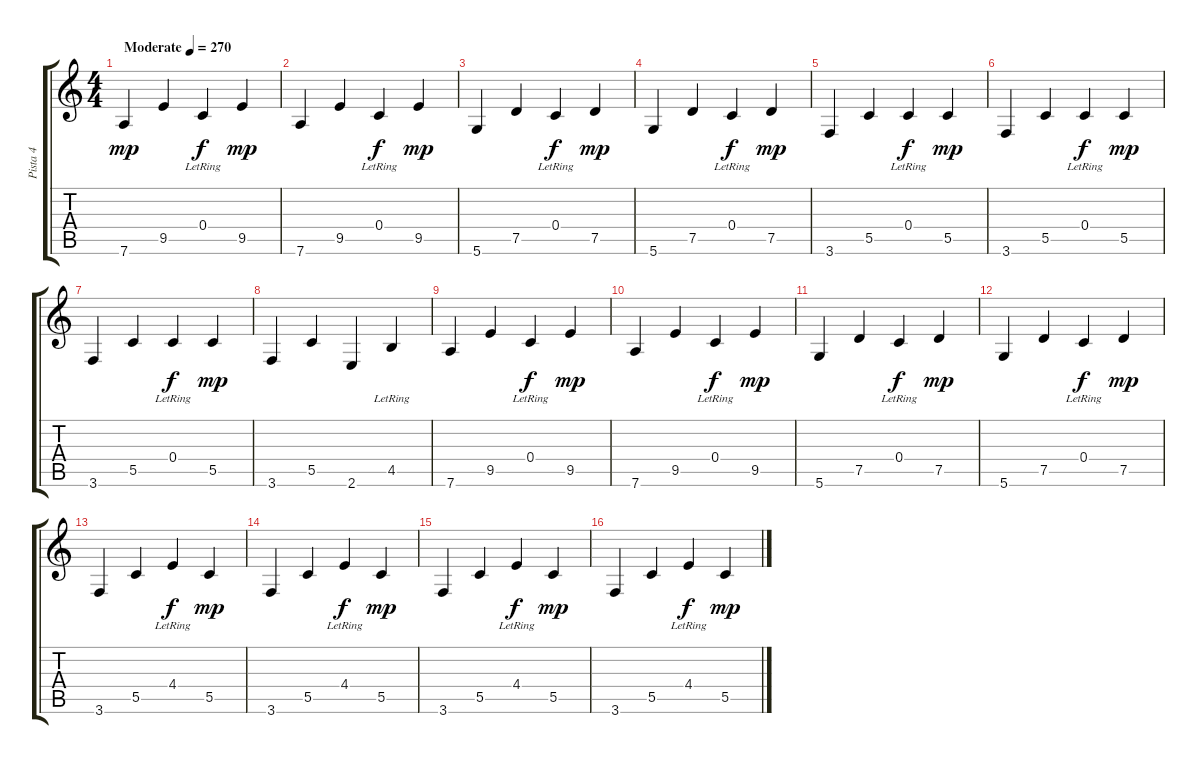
\track ("Pista 4" "Pista 4") {instrument distortionguitar}
\staff {score tabs}
\tuning (D4 A3 F3 C3 G2 D2) {hide}
\ts (4 4)
\tempo (270 "Moderate")
\clef g2
\ks c
7.6.4{dy mp instrument distortionguitar} 9.5.4 0.4{lr}.4{dy f} 9.5.4{dy mp} |
7.6.4 9.5.4 0.4{lr}.4{dy f} 9.5.4{dy mp} |
5.6.4 7.5.4 0.4{lr}.4{dy f} 7.5.4{dy mp} |
5.6.4 7.5.4 0.4{lr}.4{dy f} 7.5.4{dy mp} |
3.6.4 5.5.4 0.4{lr}.4{dy f} 5.5.4{dy mp} |
3.6.4 5.5.4 0.4{lr}.4{dy f} 5.5.4{dy mp} |
3.6.4 5.5.4 0.4{lr}.4{dy f} 5.5.4{dy mp} |
3.6.4 5.5.4 2.6.4 4.5{lr}.4 |
7.6.4 9.5.4 0.4{lr}.4{dy f} 9.5.4{dy mp} |
7.6.4 9.5.4 0.4{lr}.4{dy f} 9.5.4{dy mp} |
5.6.4 7.5.4 0.4{lr}.4{dy f} 7.5.4{dy mp} |
5.6.4 7.5.4 0.4{lr}.4{dy f} 7.5.4{dy mp} |
3.6.4 5.5.4 4.4{lr}.4{dy f} 5.5.4{dy mp} |
3.6.4 5.5.4 4.4{lr}.4{dy f} 5.5.4{dy mp} |
3.6.4 5.5.4 4.4{lr}.4{dy f} 5.5.4{dy mp} |
3.6.4 5.5.4 4.4{lr}.4{dy f} 5.5.4{dy mp}
